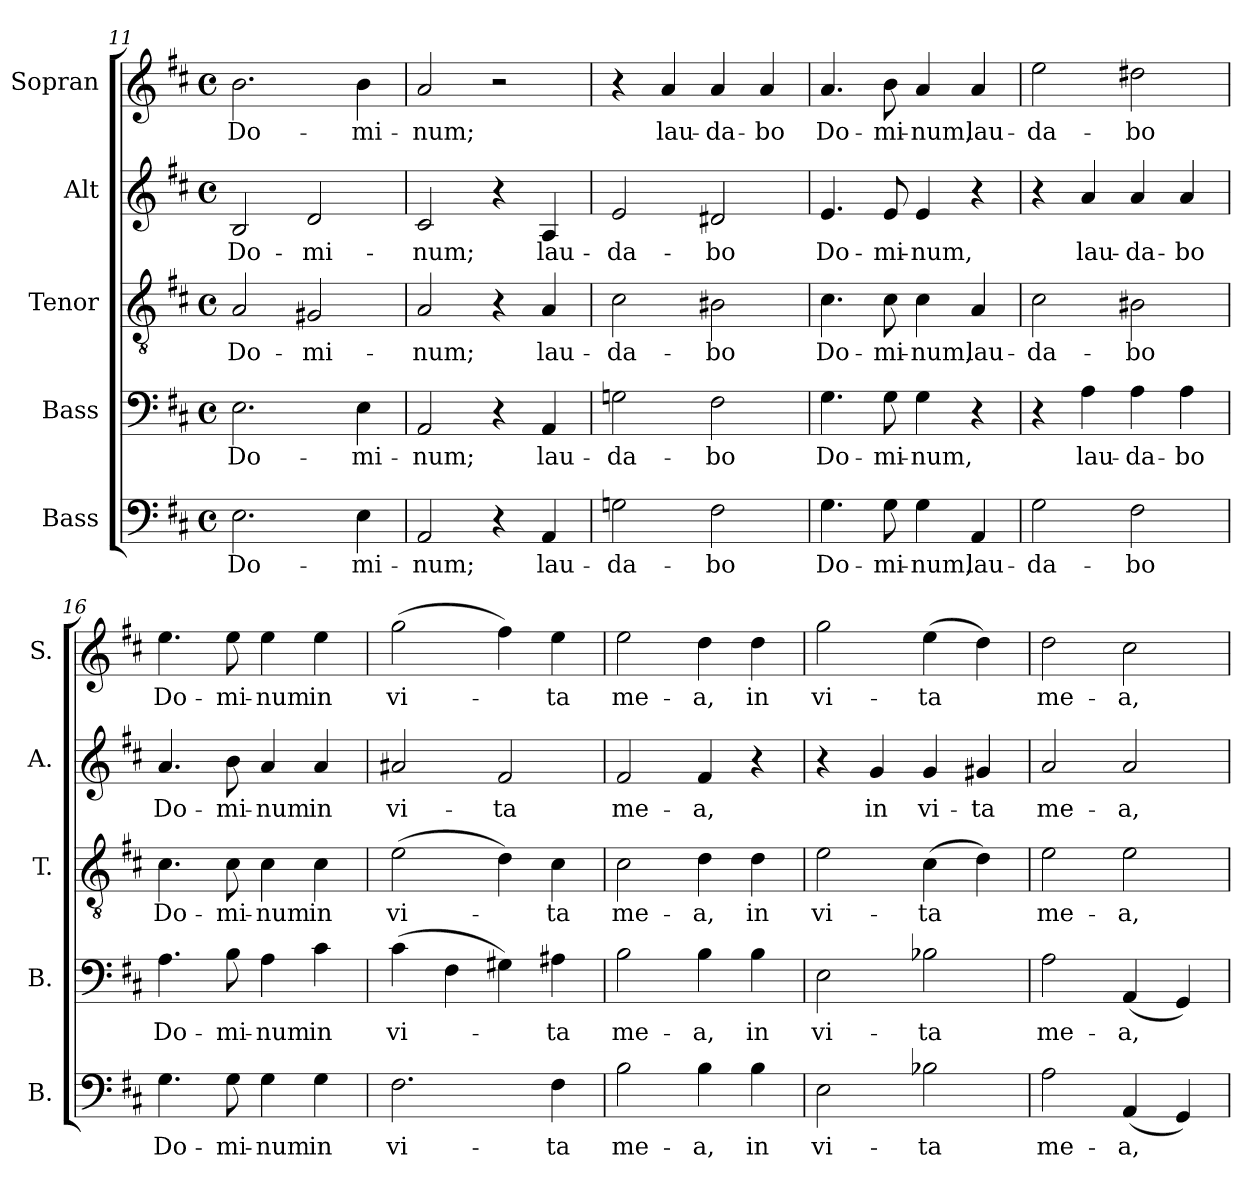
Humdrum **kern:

**kern	**text	**kern	**text	**kern	**text	**kern	**text	**kern	**text
*part5	*part5	*part4	*part4	*part3	*part3	*part2	*part2	*part1	*part1
*staff5	*staff5	*staff4	*staff4	*staff3	*staff3	*staff2	*staff2	*staff1	*staff1
*I"Bass	*	*I"Bass	*	*I"Tenor	*	*I"Alt	*	*I"Sopran	*
*I'B.	*	*I'B.	*	*I'T.	*	*I'A.	*	*I'S.	*
!!LO:PB:g=z
*clefF4	*	*clefF4	*	*clefGv2	*	*clefG2	*	*clefG2	*
*k[f#c#]	*	*k[f#c#]	*	*k[f#c#]	*	*k[f#c#]	*	*k[f#c#]	*
*D:	*	*D:	*	*D:	*	*D:	*	*D:	*
*M4/4	*	*M4/4	*	*M4/4	*	*M4/4	*	*M4/4	*
*met(c)	*	*met(c)	*	*met(c)	*	*met(c)	*	*met(c)	*
=11	=11	=11	=11	=11	=11	=11	=11	=11	=11
!	!LO:LY:b	!	!LO:LY:b	!	!LO:LY:b	!	!LO:LY:b	!	!LO:LY:b
2.E\	Do-	2.E\	Do-	2A/	Do-	2B/	Do-	2.b\	Do-
!	!	!	!	!	!LO:LY:b	!	!LO:LY:b	!	!
.	.	.	.	2G#X/	-mi-	2d/	-mi-	.	.
!	!LO:LY:b	!	!LO:LY:b	!	!	!	!	!	!LO:LY:b
4E\	-mi-	4E\	-mi-	.	.	.	.	4b\	-mi-
=12	=12	=12	=12	=12	=12	=12	=12	=12	=12
!	!LO:LY:b	!	!LO:LY:b	!	!LO:LY:b	!	!LO:LY:b	!	!LO:LY:b
2AA/	-num;	2AA/	-num;	2A/	-num;	2c#/	-num;	2a/	-num;
4r	.	4r	.	4r	.	4r	.	2r	.
!	!LO:LY:b	!	!LO:LY:b	!	!LO:LY:b	!	!LO:LY:b	!	!
4AA/	lau-	4AA/	lau-	4A/	lau-	4A/	lau-	.	.
=13	=13	=13	=13	=13	=13	=13	=13	=13	=13
!	!LO:LY:b	!	!LO:LY:b	!	!LO:LY:b	!	!LO:LY:b	!	!
2Gn\	-da-	2Gn\	-da-	2c#\	-da-	2e/	-da-	4r	.
!	!	!	!	!	!	!	!	!	!LO:LY:b
.	.	.	.	.	.	.	.	4a/	lau-
!	!LO:LY:b	!	!LO:LY:b	!	!LO:LY:b	!	!LO:LY:b	!	!LO:LY:b
2F#\	-bo	2F#\	-bo	2B#X\	-bo	2d#X/	-bo	4a/	-da-
!	!	!	!	!	!	!	!	!	!LO:LY:b
.	.	.	.	.	.	.	.	4a/	-bo
=14	=14	=14	=14	=14	=14	=14	=14	=14	=14
!	!LO:LY:b	!	!LO:LY:b	!	!LO:LY:b	!	!LO:LY:b	!	!LO:LY:b
4.G\	Do-	4.G\	Do-	4.c#\	Do-	4.e/	Do-	4.a/	Do-
!	!LO:LY:b	!	!LO:LY:b	!	!LO:LY:b	!	!LO:LY:b	!	!LO:LY:b
8G\	-mi-	8G\	-mi-	8c#\	-mi-	8e/	-mi-	8b\	-mi-
!	!LO:LY:b	!	!LO:LY:b	!	!LO:LY:b	!	!LO:LY:b	!	!LO:LY:b
4G\	-num,	4G\	-num,	4c#\	-num,	4e/	-num,	4a/	-num,
!	!LO:LY:b	!	!	!	!LO:LY:b	!	!	!	!LO:LY:b
4AA/	lau-	4r	.	4A/	lau-	4r	.	4a/	lau-
=15	=15	=15	=15	=15	=15	=15	=15	=15	=15
!	!LO:LY:b	!	!	!	!LO:LY:b	!	!	!	!LO:LY:b
2G\	-da-	4r	.	2c#\	-da-	4r	.	2ee\	-da-
!	!	!	!LO:LY:b	!	!	!	!LO:LY:b	!	!
.	.	4A\	lau-	.	.	4a/	lau-	.	.
!	!LO:LY:b	!	!LO:LY:b	!	!LO:LY:b	!	!LO:LY:b	!	!LO:LY:b
2F#\	-bo	4A\	-da-	2B#X\	-bo	4a/	-da-	2dd#X\	-bo
!	!	!	!LO:LY:b	!	!	!	!LO:LY:b	!	!
.	.	4A\	-bo	.	.	4a/	-bo	.	.
!!LO:LB:g=z
=16	=16	=16	=16	=16	=16	=16	=16	=16	=16
!	!LO:LY:b	!	!LO:LY:b	!	!LO:LY:b	!	!LO:LY:b	!	!LO:LY:b
4.G\	Do-	4.A\	Do-	4.c#\	Do-	4.a/	Do-	4.ee\	Do-
!	!LO:LY:b	!	!LO:LY:b	!	!LO:LY:b	!	!LO:LY:b	!	!LO:LY:b
8G\	-mi-	8B\	-mi-	8c#\	-mi-	8b\	-mi-	8ee\	-mi-
!	!LO:LY:b	!	!LO:LY:b	!	!LO:LY:b	!	!LO:LY:b	!	!LO:LY:b
4G\	-num	4A\	-num	4c#\	-num	4a/	-num	4ee\	-num
!	!LO:LY:b	!	!LO:LY:b	!	!LO:LY:b	!	!LO:LY:b	!	!LO:LY:b
4G\	in	4c#\	in	4c#\	in	4a/	in	4ee\	in
=17	=17	=17	=17	=17	=17	=17	=17	=17	=17
!	!LO:LY:b	!	!LO:LY:b	!	!LO:LY:b	!	!LO:LY:b	!	!LO:LY:b
2.F#\	vi-	(>4c#\	vi-	(>2e\	vi-	2a#X/	vi-	(>2gg\	vi-
.	.	4F#\	.	.	.	.	.	.	.
!	!	!	!	!	!	!	!LO:LY:b	!	!
.	.	4G#X\)	.	4d\)	.	2f#/	-ta	4ff#\)	.
!	!LO:LY:b	!	!LO:LY:b	!	!LO:LY:b	!	!	!	!LO:LY:b
4F#\	-ta	4A#X\	-ta	4c#\	-ta	.	.	4ee\	-ta
=18	=18	=18	=18	=18	=18	=18	=18	=18	=18
!	!LO:LY:b	!	!LO:LY:b	!	!LO:LY:b	!	!LO:LY:b	!	!LO:LY:b
2B\	me-	2B\	me-	2c#\	me-	2f#/	me-	2ee\	me-
!	!LO:LY:b	!	!LO:LY:b	!	!LO:LY:b	!	!LO:LY:b	!	!LO:LY:b
4B\	-a,	4B\	-a,	4d\	-a,	4f#/	-a,	4dd\	-a,
!	!LO:LY:b	!	!LO:LY:b	!	!LO:LY:b	!	!	!	!LO:LY:b
4B\	in	4B\	in	4d\	in	4r	.	4dd\	in
=19	=19	=19	=19	=19	=19	=19	=19	=19	=19
!	!LO:LY:b	!	!LO:LY:b	!	!LO:LY:b	!	!	!	!LO:LY:b
2E\	vi-	2E\	vi-	2e\	vi-	4r	.	2gg\	vi-
!	!	!	!	!	!	!	!LO:LY:b	!	!
.	.	.	.	.	.	4g/	in	.	.
!	!LO:LY:b	!	!LO:LY:b	!	!LO:LY:b	!	!LO:LY:b	!	!LO:LY:b
2B-X\	-ta	2B-X\	-ta	(>4c#\	-ta	4g/	vi-	(>4ee\	-ta
!	!	!	!	!	!	!	!LO:LY:b	!	!
.	.	.	.	4d\)	.	4g#X/	-ta	4dd\)	.
=20	=20	=20	=20	=20	=20	=20	=20	=20	=20
!	!LO:LY:b	!	!LO:LY:b	!	!LO:LY:b	!	!LO:LY:b	!	!LO:LY:b
2A\	me-	2A\	me-	2e\	me-	2a/	me-	2dd\	me-
!	!LO:LY:b	!	!LO:LY:b	!	!LO:LY:b	!	!LO:LY:b	!	!LO:LY:b
(<4AA/	-a,	(<4AA/	-a,	2e\	-a,	2a/	-a,	2cc#\	-a,
4GG/)	.	4GG/)	.	.	.	.	.	.	.
=	=	=	=	=	=	=	=	=	=
*-	*-	*-	*-	*-	*-	*-	*-	*-	*-
